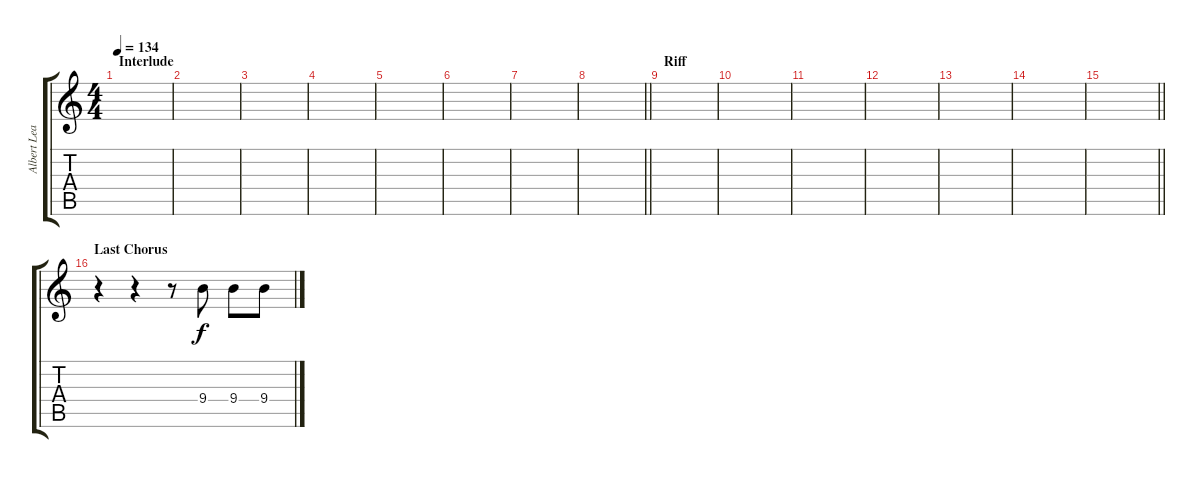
\track ("Albert Lead" "Albert Lea") {instrument overdrivenguitar}
\staff {score tabs}
\tuning (E4 B3 G3 D3 A2 E2) {hide}
\ts (4 4)
\section ("" "Interlude")
\tempo 134
\clef g2
\ks c
|
|
|
|
|
|
|
\barLineRight lightlight
|
\section ("" "Riff")
|
|
|
|
|
|
\barLineRight lightlight
|
\section ("" "Last Chorus")
r.4 r.4 r.8 9.4.8 9.4.8 9.4.8
